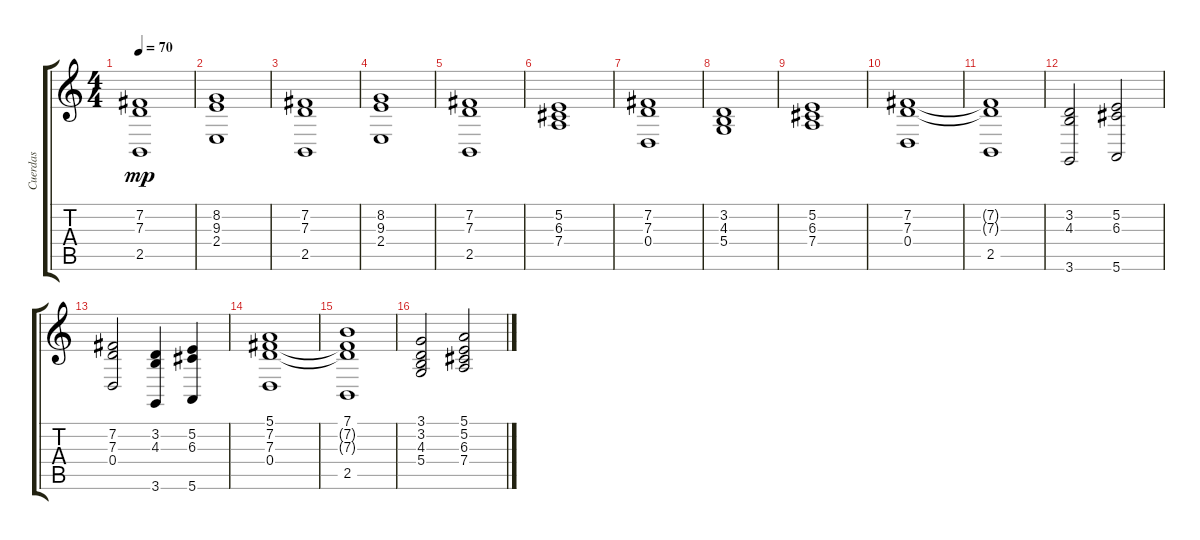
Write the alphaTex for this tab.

\track ("Cuerdas" "Cuerdas") {instrument stringensemble1}
\staff {score tabs}
\tuning (E4 B3 G3 D3 A2 E2) {hide}
\ts (4 4)
\tempo 70
\clef g2
\ks c
(7.2 7.3 2.5).1{dy mp} |
(8.2 9.3 2.4).1 |
(7.2 7.3 2.5).1 |
(8.2 9.3 2.4).1 |
(7.2 7.3 2.5).1 |
(5.2 6.3 7.4).1 |
(7.2 7.3 0.4).1 |
(3.2 4.3 5.4).1 |
(5.2 6.3 7.4).1 |
(7.2 7.3 0.4).1 |
(7.2{t} 7.3{t} 2.5).1 |
(3.2 4.3 3.6).2 (5.2 6.3 5.6).2 |
(7.2 7.3 0.4).2 (3.2 4.3 3.6).4 (5.2 6.3 5.6).4 |
(5.1 7.2 7.3 0.4).1 |
(7.1 7.2{t} 7.3{t} 2.5).1 |
(3.1 3.2 4.3 5.4).2 (5.1 5.2 6.3 7.4).2
